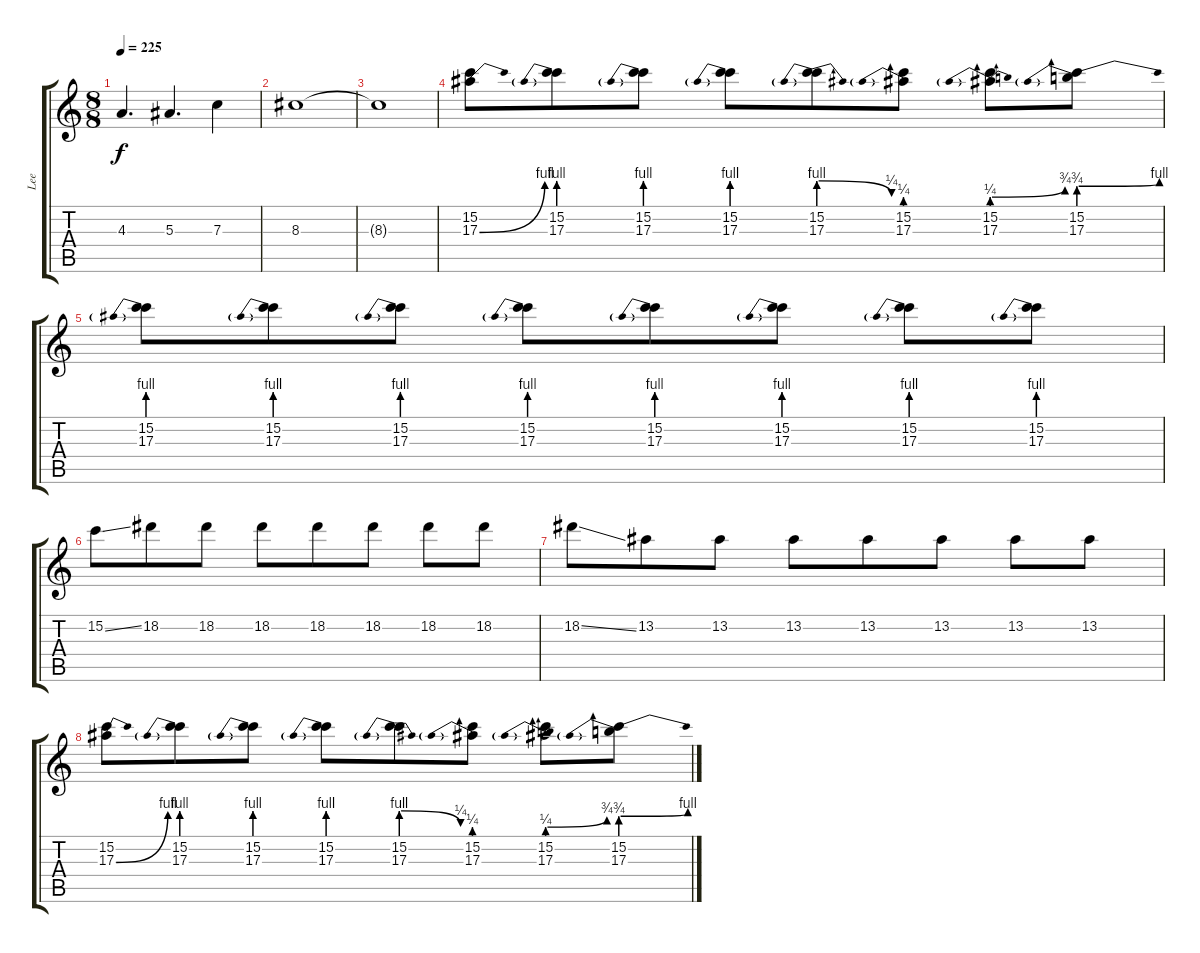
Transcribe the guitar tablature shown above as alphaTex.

\track ("Lee" "Lee") {instrument overdrivenguitar}
\staff {score tabs}
\tuning (D4 A3 F3 C3 G2 C2) {hide}
\ts (8 8)
\tempo 225
\clef g2
\ks c
4.3.4{d dy f} 5.3.4{d} 7.3.4 |
8.3.1 |
8.3{t}.1 |
(15.2 17.3{be (bend 0 0 60 4)}).8 (15.2 17.3{be (prebend 0 4 60 4)}).8 (15.2 17.3{be (prebend 0 4 60 4)}).8 (15.2 17.3{be (prebend 0 4 60 4)}).8 (15.2 17.3{be (prebendrelease 0 4 60 1)}).8 (15.2 17.3{be (prebend 0 1 60 1)}).8 (15.2 17.3{be (prebendbend 0 1 60 3)}).8 (15.2 17.3{be (prebendbend 0 3 60 4)}).8 |
(15.2 17.3{be (prebend 0 4 60 4)}).8 (15.2 17.3{be (prebend 0 4 60 4)}).8 (15.2 17.3{be (prebend 0 4 60 4)}).8 (15.2 17.3{be (prebend 0 4 60 4)}).8 (15.2 17.3{be (prebend 0 4 60 4)}).8 (15.2 17.3{be (prebend 0 4 60 4)}).8 (15.2 17.3{be (prebend 0 4 60 4)}).8 (15.2 17.3{be (prebend 0 4 60 4)}).8 |
15.2{ss}.8 18.2.8 18.2.8 18.2.8 18.2.8 18.2.8 18.2.8 18.2.8 |
18.2{ss}.8 13.2.8 13.2.8 13.2.8 13.2.8 13.2.8 13.2.8 13.2.8 |
(15.2 17.3{be (bend 0 0 60 4)}).8 (15.2 17.3{be (prebend 0 4 60 4)}).8 (15.2 17.3{be (prebend 0 4 60 4)}).8 (15.2 17.3{be (prebend 0 4 60 4)}).8 (15.2 17.3{be (prebendrelease 0 4 60 1)}).8 (15.2 17.3{be (prebend 0 1 60 1)}).8 (15.2 17.3{be (prebendbend 0 1 60 3)}).8 (15.2 17.3{be (prebendbend 0 3 60 4)}).8
